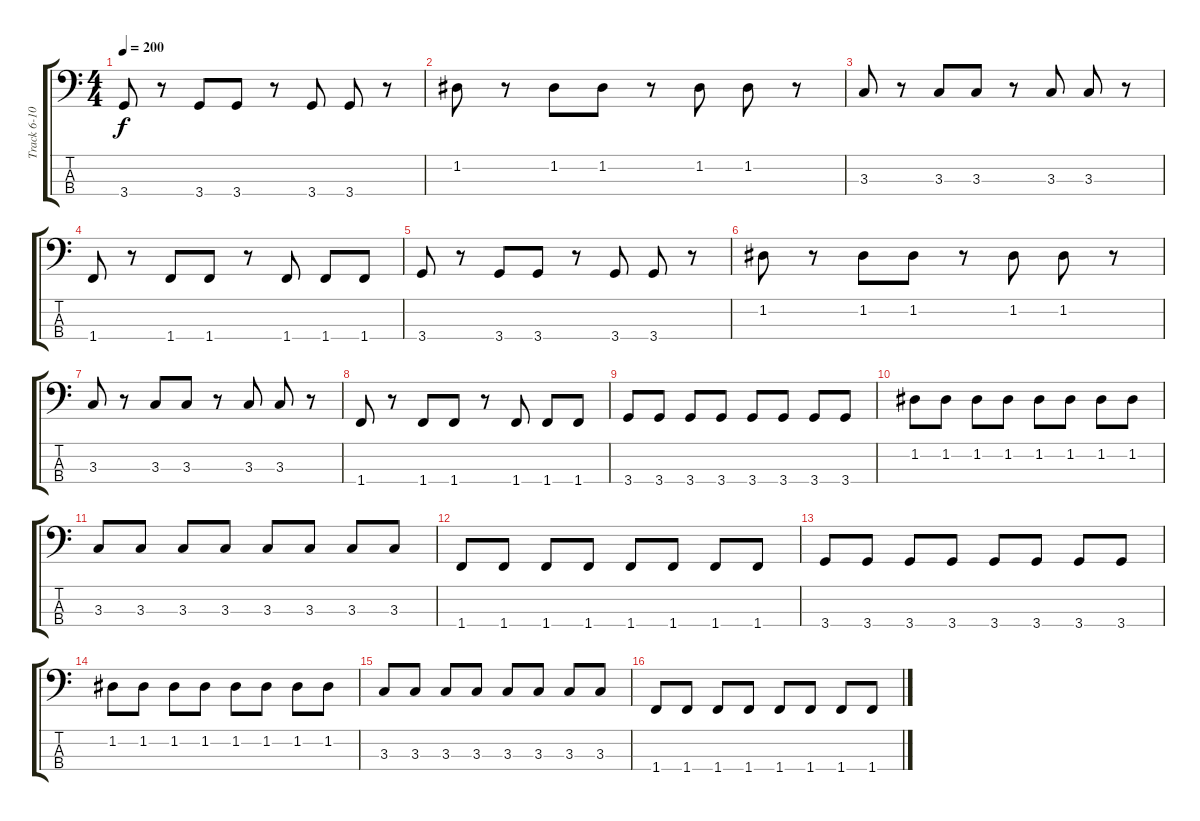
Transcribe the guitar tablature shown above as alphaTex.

\track ("Track 6-10" "Track 6-10") {instrument electricbasspick}
\staff {score tabs}
\tuning (G2 D2 A1 E1) {hide}
\ts (4 4)
\tempo 200
\clef f4
\ks c
3.4.8{dy f} r.8 3.4.8 3.4.8 r.8 3.4.8 3.4.8 r.8 |
1.2.8 r.8 1.2.8 1.2.8 r.8 1.2.8 1.2.8 r.8 |
3.3.8 r.8 3.3.8 3.3.8 r.8 3.3.8 3.3.8 r.8 |
1.4.8 r.8 1.4.8 1.4.8 r.8 1.4.8 1.4.8 1.4.8 |
3.4.8 r.8 3.4.8 3.4.8 r.8 3.4.8 3.4.8 r.8 |
1.2.8 r.8 1.2.8 1.2.8 r.8 1.2.8 1.2.8 r.8 |
3.3.8 r.8 3.3.8 3.3.8 r.8 3.3.8 3.3.8 r.8 |
1.4.8 r.8 1.4.8 1.4.8 r.8 1.4.8 1.4.8 1.4.8 |
3.4.8 3.4.8 3.4.8 3.4.8 3.4.8 3.4.8 3.4.8 3.4.8 |
1.2.8 1.2.8 1.2.8 1.2.8 1.2.8 1.2.8 1.2.8 1.2.8 |
3.3.8 3.3.8 3.3.8 3.3.8 3.3.8 3.3.8 3.3.8 3.3.8 |
1.4.8 1.4.8 1.4.8 1.4.8 1.4.8 1.4.8 1.4.8 1.4.8 |
3.4.8 3.4.8 3.4.8 3.4.8 3.4.8 3.4.8 3.4.8 3.4.8 |
1.2.8 1.2.8 1.2.8 1.2.8 1.2.8 1.2.8 1.2.8 1.2.8 |
3.3.8 3.3.8 3.3.8 3.3.8 3.3.8 3.3.8 3.3.8 3.3.8 |
1.4.8 1.4.8 1.4.8 1.4.8 1.4.8 1.4.8 1.4.8 1.4.8
